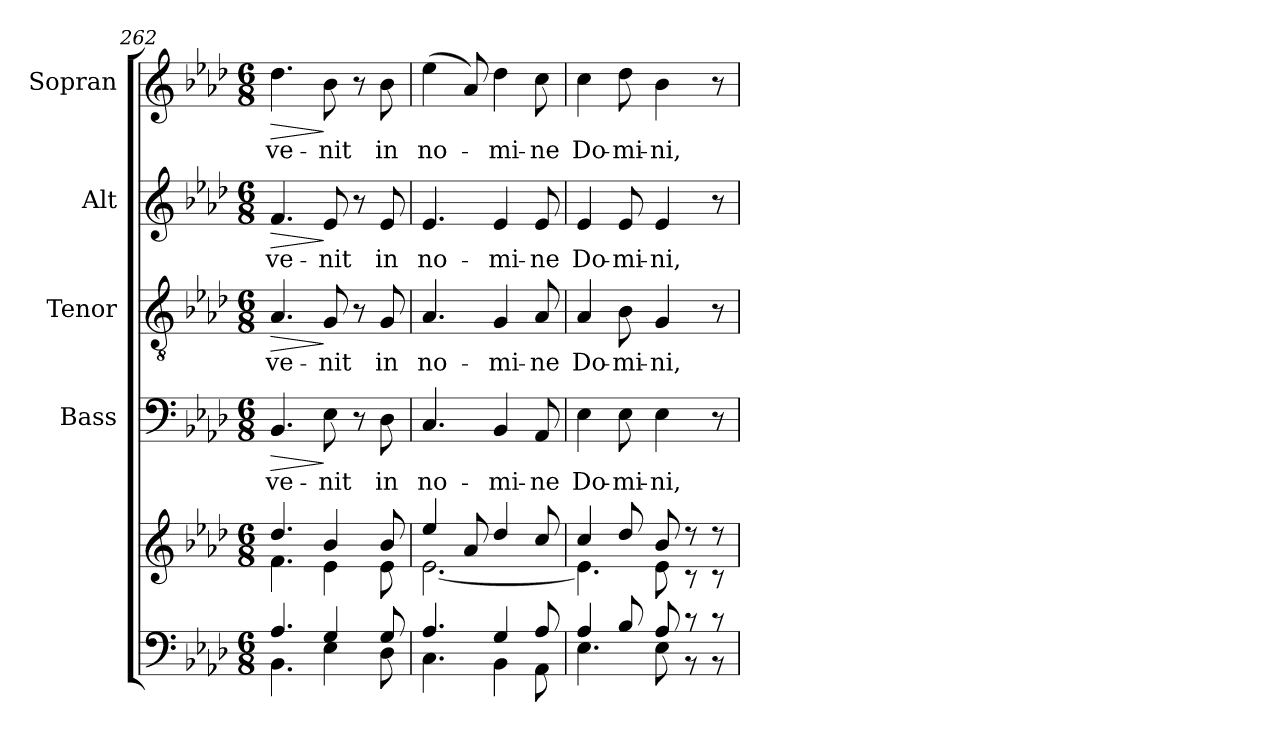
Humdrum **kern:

**kern	**kern	**kern	**text	**dynam	**kern	**text	**dynam	**kern	**text	**dynam	**kern	**text	**dynam
*part5	*part5	*part4	*part4	*part4	*part3	*part3	*part3	*part2	*part2	*part2	*part1	*part1	*part1
*staff6	*staff5	*staff4	*staff4	*staff4	*staff3	*staff3	*staff3	*staff2	*staff2	*staff2	*staff1	*staff1	*staff1
*	*	*I"Bass	*	*	*I"Tenor	*	*	*I"Alt	*	*	*I"Sopran	*	*
*	*	*I'B.	*	*	*I'T.	*	*	*I'A.	*	*	*I'S.	*	*
*clefF4	*clefG2	*clefF4	*	*	*clefGv2	*	*	*clefG2	*	*	*clefG2	*	*
*k[b-e-a-d-]	*k[b-e-a-d-]	*k[b-e-a-d-]	*	*	*k[b-e-a-d-]	*	*	*k[b-e-a-d-]	*	*	*k[b-e-a-d-]	*	*
*A-:	*A-:	*A-:	*	*	*A-:	*	*	*A-:	*	*	*A-:	*	*
*M6/8	*M6/8	*M6/8	*	*	*M6/8	*	*	*M6/8	*	*	*M6/8	*	*
=262	=262	=262	=262	=262	=262	=262	=262	=262	=262	=262	=262	=262	=262
*^	*^	*	*	*	*	*	*	*	*	*	*	*	*
!	!	!	!	!	!LO:LY:b	!LO:HP:b	!	!LO:LY:b	!LO:HP:b	!	!LO:LY:b	!LO:HP:b	!	!LO:LY:b	!LO:HP:b
4.A-/	4.BB-\	4.dd-/	4.f\	4.BB-/	ve-	>	4.A-/	ve-	>	4.f/	ve-	>	4.dd-\	ve-	>
!	!	!	!	!	!LO:LY:b	!	!	!LO:LY:b	!	!	!LO:LY:b	!	!	!LO:LY:b	!
4G/	4E-\	4b-/	4e-\	8E-\	-nit	]	8G/	-nit	]	8e-/	-nit	]	8b-\	-nit	]
.	.	.	.	8r	.	.	8r	.	.	8r	.	.	8r	.	.
!	!	!	!	!	!LO:LY:b	!	!	!LO:LY:b	!	!	!LO:LY:b	!	!	!LO:LY:b	!
8G/	8D-\	8b-/	8e-\	8D-\	in	.	8G/	in	.	8e-/	in	.	8b-\	in	.
=263	=263	=263	=263	=263	=263	=263	=263	=263	=263	=263	=263	=263	=263	=263	=263
!	!	!	!	!	!LO:LY:b	!	!	!LO:LY:b	!	!	!LO:LY:b	!	!	!LO:LY:b	!
4.A-/	4.C\	4ee-/	[<2.e-\	4.C/	no-	.	4.A-/	no-	.	4.e-/	no-	.	(>4ee-\	no-	.
.	.	8a-/	.	.	.	.	.	.	.	.	.	.	8a-/)	.	.
!	!	!	!	!	!LO:LY:b	!	!	!LO:LY:b	!	!	!LO:LY:b	!	!	!LO:LY:b	!
4G/	4BB-\	4dd-/	.	4BB-/	-mi-	.	4G/	-mi-	.	4e-/	-mi-	.	4dd-\	-mi-	.
!	!	!	!	!	!LO:LY:b	!	!	!LO:LY:b	!	!	!LO:LY:b	!	!	!LO:LY:b	!
8A-/	8AA-\	8cc/	.	8AA-/	-ne	.	8A-/	-ne	.	8e-/	-ne	.	8cc\	-ne	.
=264	=264	=264	=264	=264	=264	=264	=264	=264	=264	=264	=264	=264	=264	=264	=264
!	!	!	!	!	!LO:LY:b	!	!	!LO:LY:b	!	!	!LO:LY:b	!	!	!LO:LY:b	!
4A-/	4.E-\	4cc/	4.e-\]	4E-\	Do-	.	4A-/	Do-	.	4e-/	Do-	.	4cc\	Do-	.
!	!	!	!	!	!LO:LY:b	!	!	!LO:LY:b	!	!	!LO:LY:b	!	!	!LO:LY:b	!
8B-/	.	8dd-/	.	8E-\	-mi-	.	8B-\	-mi-	.	8e-/	-mi-	.	8dd-\	-mi-	.
!	!	!	!	!	!LO:LY:b	!	!	!LO:LY:b	!	!	!LO:LY:b	!	!	!LO:LY:b	!
8A-/	8E-\	8b-/	8e-\	4E-\	-ni,	.	4G/	-ni,	.	4e-/	-ni,	.	4b-\	-ni,	.
8r	8r	8r	8r	.	.	.	.	.	.	.	.	.	.	.	.
8r	8r	8r	8r	8r	.	.	8r	.	.	8r	.	.	8r	.	.
*v	*v	*	*	*	*	*	*	*	*	*	*	*	*	*	*
*	*v	*v	*	*	*	*	*	*	*	*	*	*	*	*
=	=	=	=	=	=	=	=	=	=	=	=	=	=
*-	*-	*-	*-	*-	*-	*-	*-	*-	*-	*-	*-	*-	*-
